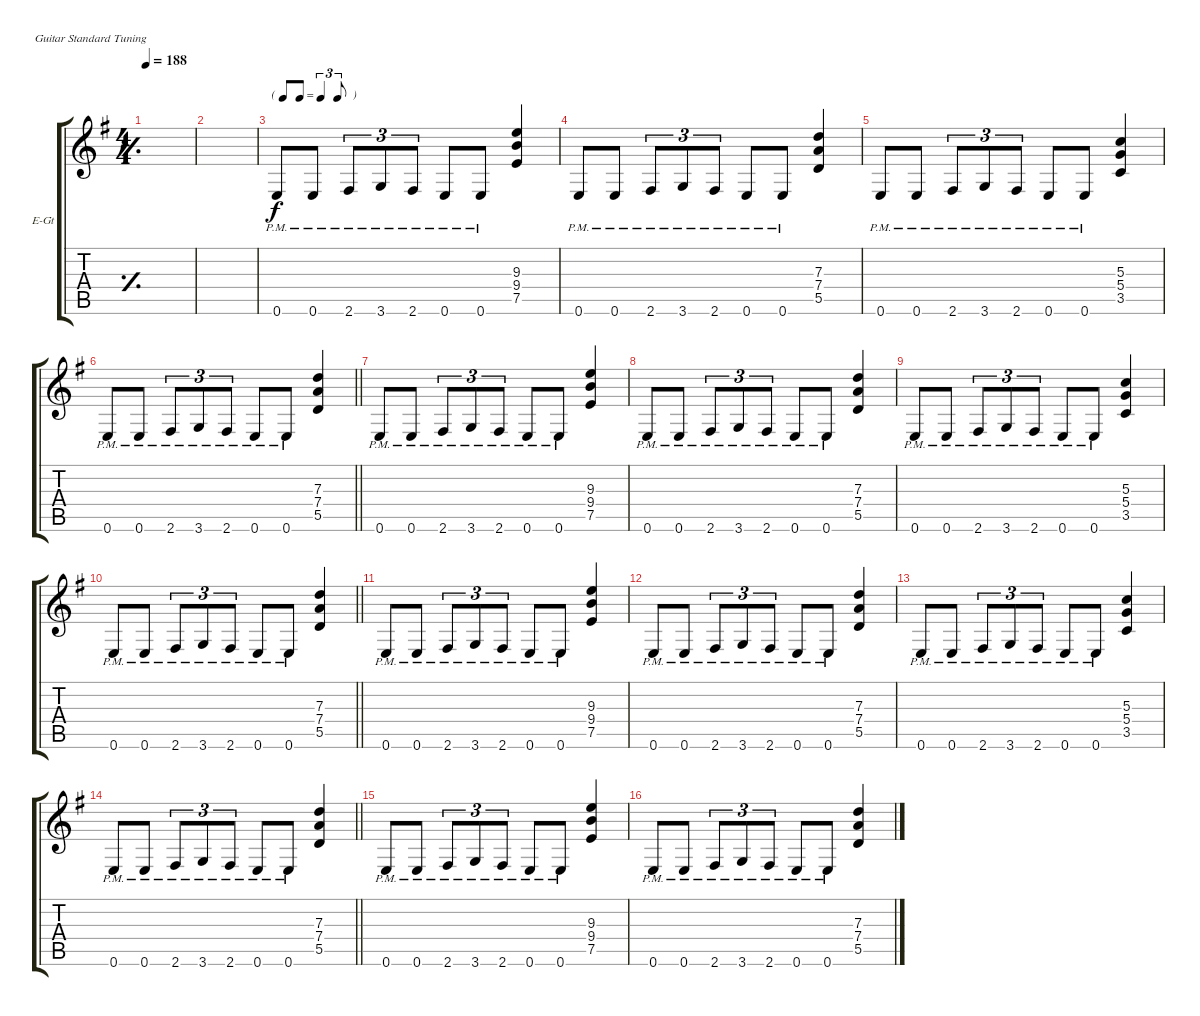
\bracketExtendMode groupsimilarinstruments
\firstSystemTrackNameOrientation horizontal
\otherSystemsTrackNameOrientation horizontal
\track ("Kirk Hammett" "E-Gt") {instrument distortionguitar}
\staff {score tabs}
\tuning (E4 B3 G3 D3 A2 E2)
\ts (4 4)
\tempo 188
\clef g2
\simile simple
\ks g
|
|
\tf triplet8th
0.6{pm}.8 0.6{pm}.8 2.6{pm}.8{tu (3 2)} 3.6{pm}.8{tu (3 2)} 2.6{pm}.8{tu (3 2)} 0.6{pm}.8 0.6{pm}.8 (9.3 9.4 7.5).4 |
0.6{pm}.8 0.6{pm}.8 2.6{pm}.8{tu (3 2)} 3.6{pm}.8{tu (3 2)} 2.6{pm}.8{tu (3 2)} 0.6{pm}.8 0.6{pm}.8 (7.3 7.4 5.5).4 |
0.6{pm}.8 0.6{pm}.8 2.6{pm}.8{tu (3 2)} 3.6{pm}.8{tu (3 2)} 2.6{pm}.8{tu (3 2)} 0.6{pm}.8 0.6{pm}.8 (5.3 5.4 3.5).4 |
\barLineRight lightlight
0.6{pm}.8 0.6{pm}.8 2.6{pm}.8{tu (3 2)} 3.6{pm}.8{tu (3 2)} 2.6{pm}.8{tu (3 2)} 0.6{pm}.8 0.6{pm}.8 (7.3 7.4 5.5).4 |
0.6{pm}.8 0.6{pm}.8 2.6{pm}.8{tu (3 2)} 3.6{pm}.8{tu (3 2)} 2.6{pm}.8{tu (3 2)} 0.6{pm}.8 0.6{pm}.8 (9.3 9.4 7.5).4 |
0.6{pm}.8 0.6{pm}.8 2.6{pm}.8{tu (3 2)} 3.6{pm}.8{tu (3 2)} 2.6{pm}.8{tu (3 2)} 0.6{pm}.8 0.6{pm}.8 (7.3 7.4 5.5).4 |
0.6{pm}.8 0.6{pm}.8 2.6{pm}.8{tu (3 2)} 3.6{pm}.8{tu (3 2)} 2.6{pm}.8{tu (3 2)} 0.6{pm}.8 0.6{pm}.8 (5.3 5.4 3.5).4 |
\barLineRight lightlight
0.6{pm}.8 0.6{pm}.8 2.6{pm}.8{tu (3 2)} 3.6{pm}.8{tu (3 2)} 2.6{pm}.8{tu (3 2)} 0.6{pm}.8 0.6{pm}.8 (7.3 7.4 5.5).4 |
0.6{pm}.8 0.6{pm}.8 2.6{pm}.8{tu (3 2)} 3.6{pm}.8{tu (3 2)} 2.6{pm}.8{tu (3 2)} 0.6{pm}.8 0.6{pm}.8 (9.3 9.4 7.5).4 |
0.6{pm}.8 0.6{pm}.8 2.6{pm}.8{tu (3 2)} 3.6{pm}.8{tu (3 2)} 2.6{pm}.8{tu (3 2)} 0.6{pm}.8 0.6{pm}.8 (7.3 7.4 5.5).4 |
0.6{pm}.8 0.6{pm}.8 2.6{pm}.8{tu (3 2)} 3.6{pm}.8{tu (3 2)} 2.6{pm}.8{tu (3 2)} 0.6{pm}.8 0.6{pm}.8 (5.3 5.4 3.5).4 |
\barLineRight lightlight
0.6{pm}.8 0.6{pm}.8 2.6{pm}.8{tu (3 2)} 3.6{pm}.8{tu (3 2)} 2.6{pm}.8{tu (3 2)} 0.6{pm}.8 0.6{pm}.8 (7.3 7.4 5.5).4 |
0.6{pm}.8 0.6{pm}.8 2.6{pm}.8{tu (3 2)} 3.6{pm}.8{tu (3 2)} 2.6{pm}.8{tu (3 2)} 0.6{pm}.8 0.6{pm}.8 (9.3 9.4 7.5).4 |
0.6{pm}.8 0.6{pm}.8 2.6{pm}.8{tu (3 2)} 3.6{pm}.8{tu (3 2)} 2.6{pm}.8{tu (3 2)} 0.6{pm}.8 0.6{pm}.8 (7.3 7.4 5.5).4
